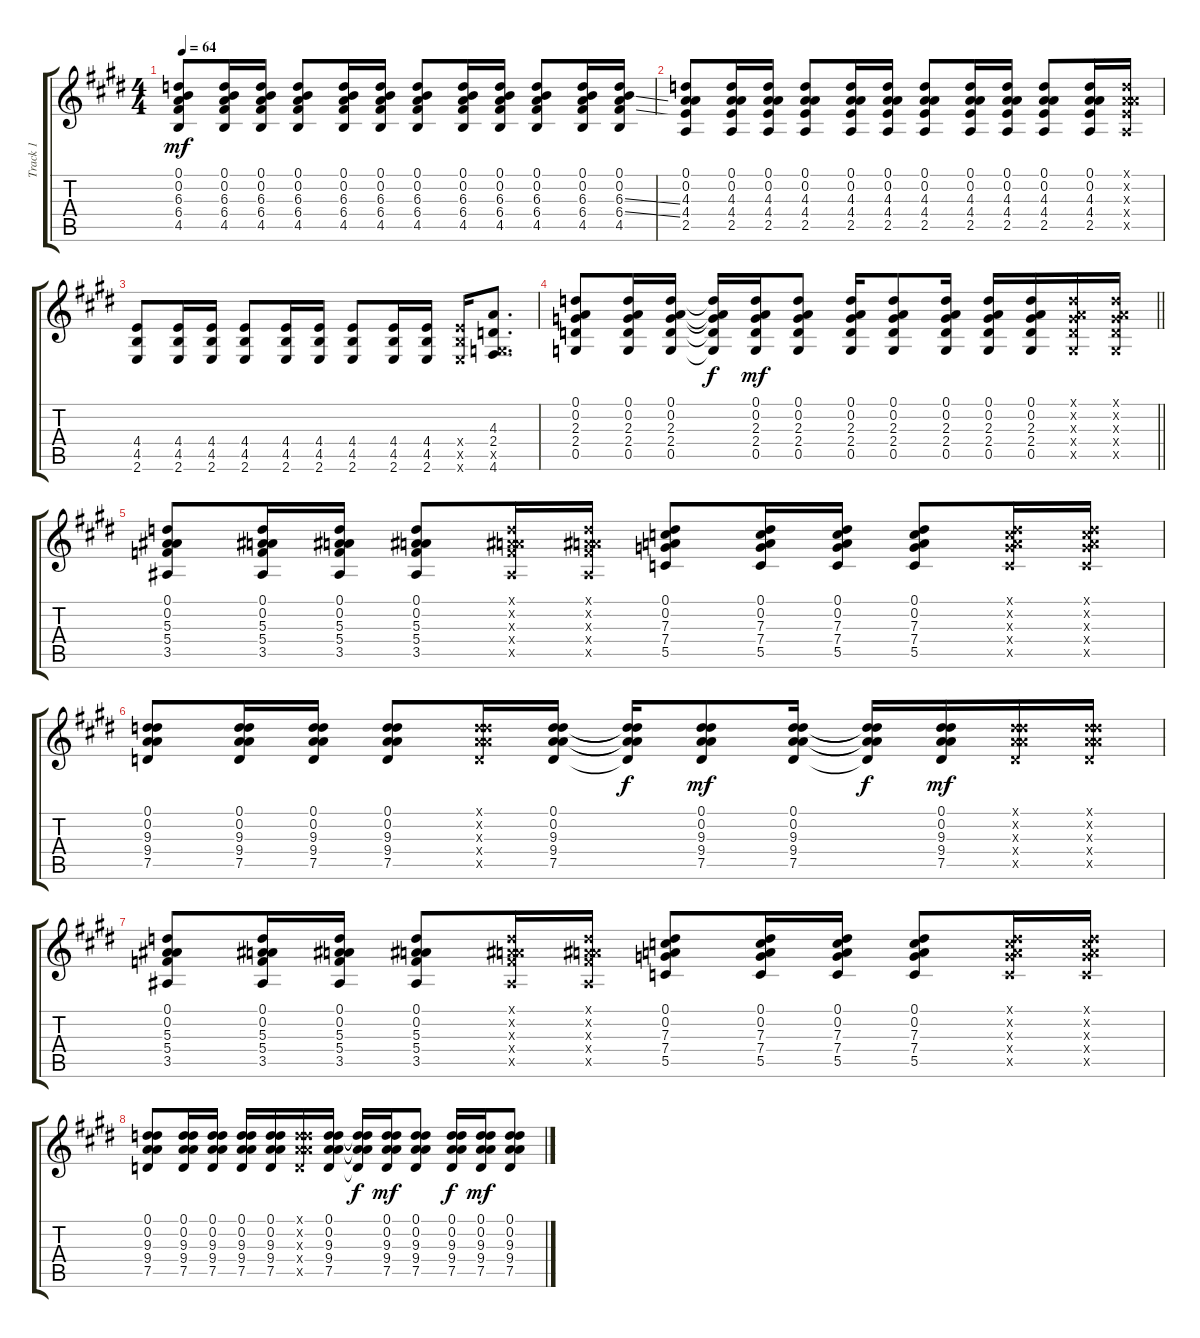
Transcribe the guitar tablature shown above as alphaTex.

\track ("Track 1" "Track 1") {instrument acousticguitarsteel}
\staff {score tabs}
\tuning (D4 A3 F3 C3 G2 D2) {hide}
\ts (4 4)
\tempo 64
\clef g2
\ks e
(0.1 0.2 6.3 6.4 4.5).8{dy mf} (0.1 0.2 6.3 6.4 4.5).16 (0.1 0.2 6.3 6.4 4.5).16 (0.1 0.2 6.3 6.4 4.5).8 (0.1 0.2 6.3 6.4 4.5).16 (0.1 0.2 6.3 6.4 4.5).16 (0.1 0.2 6.3 6.4 4.5).8 (0.1 0.2 6.3 6.4 4.5).16 (0.1 0.2 6.3 6.4 4.5).16 (0.1 0.2 6.3 6.4 4.5).8 (0.1 0.2 6.3 6.4 4.5).16 (0.1 0.2 6.3{ss} 6.4{ss} 4.5).16 |
(0.1 0.2 4.3 4.4 2.5).8 (0.1 0.2 4.3 4.4 2.5).16 (0.1 0.2 4.3 4.4 2.5).16 (0.1 0.2 4.3 4.4 2.5).8 (0.1 0.2 4.3 4.4 2.5).16 (0.1 0.2 4.3 4.4 2.5).16 (0.1 0.2 4.3 4.4 2.5).8 (0.1 0.2 4.3 4.4 2.5).16 (0.1 0.2 4.3 4.4 2.5).16 (0.1 0.2 4.3 4.4 2.5).8 (0.1 0.2 4.3 4.4 2.5).16 (0.1{x} 0.2{x} 4.3{x} 4.4{x} 2.5{x}).16 |
(4.4 4.5 2.6).8 (4.4 4.5 2.6).16 (4.4 4.5 2.6).16 (4.4 4.5 2.6).8 (4.4 4.5 2.6).16 (4.4 4.5 2.6).16 (4.4 4.5 2.6).8 (4.4 4.5 2.6).16 (4.4 4.5 2.6).16 (4.4{x} 4.5{x} 2.6{x}).16 (4.3 2.4 0.5{x} 4.6).8{d} |
\barLineRight lightlight
(0.1 0.2 2.3 2.4 0.5).8 (0.1 0.2 2.3 2.4 0.5).16 (0.1 0.2 2.3 2.4 0.5).16 (0.1{t} 0.2{t} 2.3{t} 2.4{t} 0.5{t}).16{dy f} (0.1 0.2 2.3 2.4 0.5).16{dy mf} (0.1 0.2 2.3 2.4 0.5).8 (0.1 0.2 2.3 2.4 0.5).16 (0.1 0.2 2.3 2.4 0.5).8 (0.1 0.2 2.3 2.4 0.5).16 (0.1 0.2 2.3 2.4 0.5).16 (0.1 0.2 2.3 2.4 0.5).16 (0.1{x} 0.2{x} 2.3{x} 2.4{x} 0.5{x}).16 (0.1{x} 0.2{x} 2.3{x} 2.4{x} 0.5{x}).16 |
(0.1 0.2 5.3 5.4 3.5).8 (0.1 0.2 5.3 5.4 3.5).16 (0.1 0.2 5.3 5.4 3.5).16 (0.1 0.2 5.3 5.4 3.5).8 (0.1{x} 0.2{x} 5.3{x} 5.4{x} 3.5{x}).16 (0.1{x} 0.2{x} 5.3{x} 5.4{x} 3.5{x}).16 (0.1 0.2 7.3 7.4 5.5).8 (0.1 0.2 7.3 7.4 5.5).16 (0.1 0.2 7.3 7.4 5.5).16 (0.1 0.2 7.3 7.4 5.5).8 (0.1{x} 0.2{x} 7.3{x} 7.4{x} 5.5{x}).16 (0.1{x} 0.2{x} 7.3{x} 7.4{x} 5.5{x}).16 |
(0.1 0.2 9.3 9.4 7.5).8 (0.1 0.2 9.3 9.4 7.5).16 (0.1 0.2 9.3 9.4 7.5).16 (0.1 0.2 9.3 9.4 7.5).8 (0.1{x} 0.2{x} 9.3{x} 9.4{x} 7.5{x}).16 (0.1 0.2 9.3 9.4 7.5).16 (0.1{t} 0.2{t} 9.3{t} 9.4{t} 7.5{t}).16{dy f} (0.1 0.2 9.3 9.4 7.5).8{dy mf} (0.1 0.2 9.3 9.4 7.5).16 (0.1{t} 0.2{t} 9.3{t} 9.4{t} 7.5{t}).16{dy f} (0.1 0.2 9.3 9.4 7.5).16{dy mf} (0.1{x} 0.2{x} 9.3{x} 9.4{x} 7.5{x}).16 (0.1{x} 0.2{x} 9.3{x} 9.4{x} 7.5{x}).16 |
(0.1 0.2 5.3 5.4 3.5).8 (0.1 0.2 5.3 5.4 3.5).16 (0.1 0.2 5.3 5.4 3.5).16 (0.1 0.2 5.3 5.4 3.5).8 (0.1{x} 0.2{x} 5.3{x} 5.4{x} 3.5{x}).16 (0.1{x} 0.2{x} 5.3{x} 5.4{x} 3.5{x}).16 (0.1 0.2 7.3 7.4 5.5).8 (0.1 0.2 7.3 7.4 5.5).16 (0.1 0.2 7.3 7.4 5.5).16 (0.1 0.2 7.3 7.4 5.5).8 (0.1{x} 0.2{x} 7.3{x} 7.4{x} 5.5{x}).16 (0.1{x} 0.2{x} 7.3{x} 7.4{x} 5.5{x}).16 |
(0.1 0.2 9.3 9.4 7.5).8 (0.1 0.2 9.3 9.4 7.5).16 (0.1 0.2 9.3 9.4 7.5).16 (0.1 0.2 9.3 9.4 7.5).16 (0.1 0.2 9.3 9.4 7.5).16 (0.1{x} 0.2{x} 9.3{x} 9.4{x} 7.5{x}).16 (0.1 0.2 9.3 9.4 7.5).16 (0.1{t} 0.2{t} 9.3{t} 9.4{t} 7.5{t}).16{dy f} (0.1 0.2 9.3 9.4 7.5).16{dy mf} (0.1 0.2 9.3 9.4 7.5).8 (0.1 0.2 9.3 9.4 7.5).16{dy f} (0.1 0.2 9.3 9.4 7.5).16{dy mf} (0.1 0.2 9.3 9.4 7.5).8
